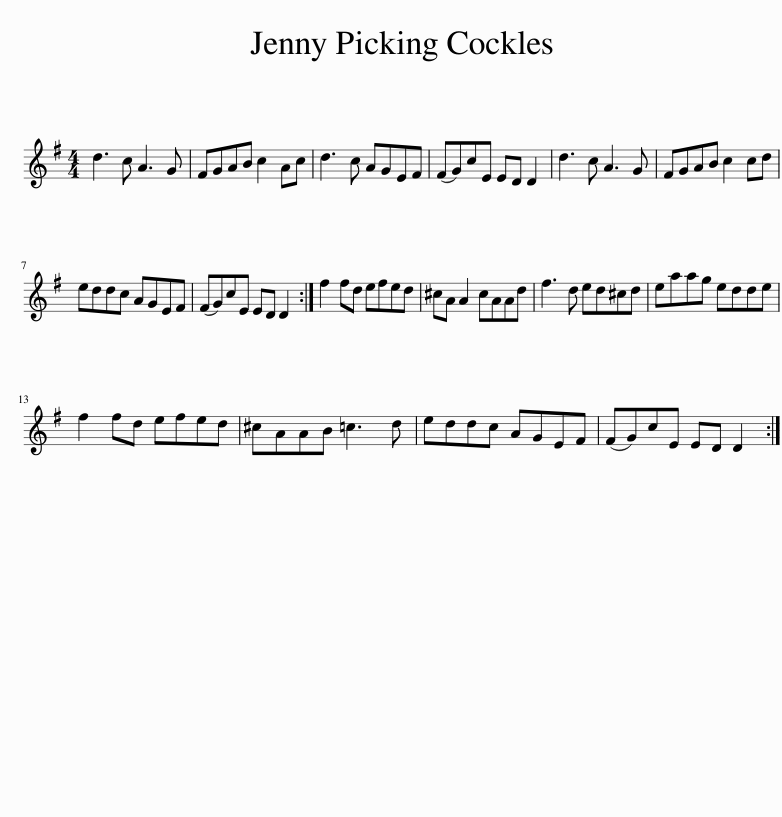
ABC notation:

X:1
L:1/8
M:4/4
I:linebreak $
K:G
V:1 treble
V:1
 d3 c A3 G | FGAB c2 Ac | d3 c AGEF | (FG)cE ED D2 | d3 c A3 G | %5
 FGAB c2 cd |$ eddc AGEF | (FG)cE ED D2 :| f2 fd efed | ^cA A2 cAAd | %10
 f3 d ed^cd | eaag edde |$ f2 fd efed | ^cAAB =c3 d | eddc AGEF | %15
 (FG)cE ED D2 :| %16
